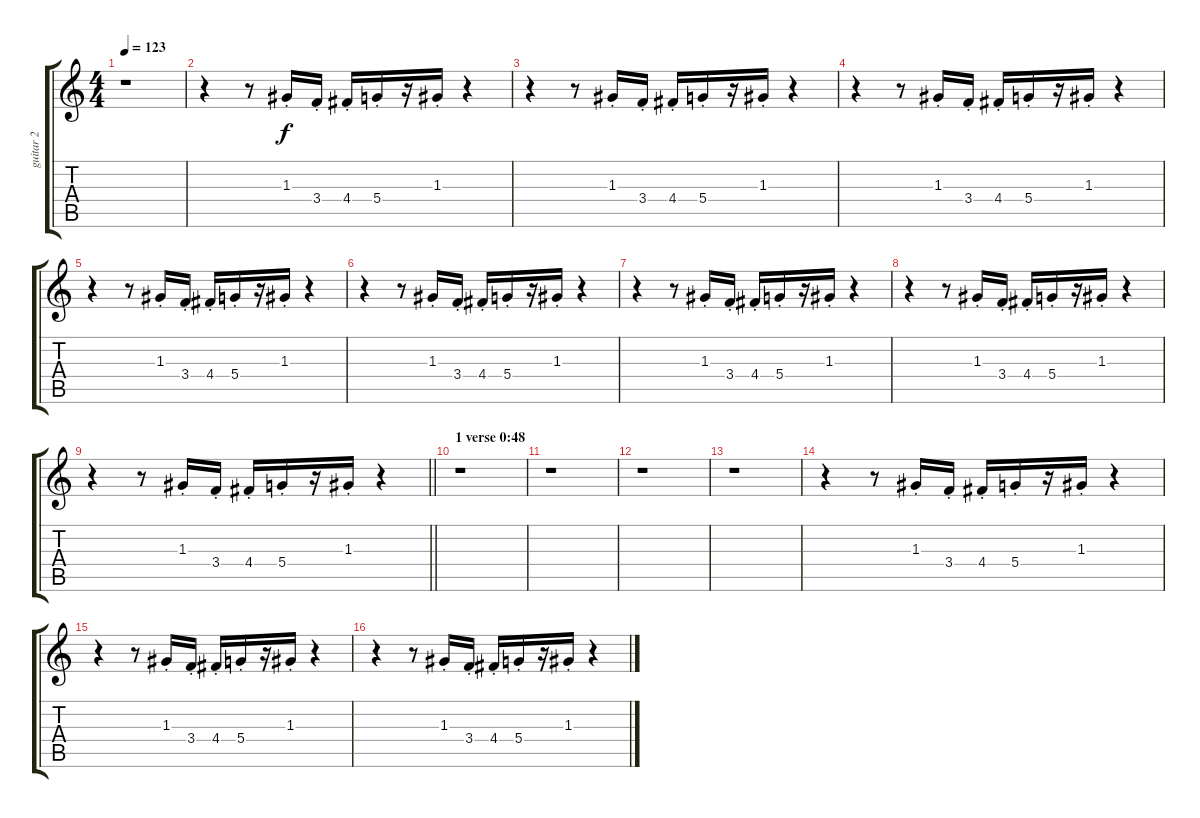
\track ("guitar 2" "guitar 2") {instrument electricguitarmuted}
\staff {score tabs}
\tuning (E4 B3 G3 D3 A2 E2) {hide}
\ts (4 4)
\tempo 123
\clef g2
\ks c
r.1{dy f} |
r.4 r.8 1.3{st}.16 3.4{st}.16 4.4{st}.16 5.4{st}.16 r.16 1.3{st}.16 r.4 |
r.4 r.8 1.3{st}.16 3.4{st}.16 4.4{st}.16 5.4{st}.16 r.16 1.3{st}.16 r.4 |
r.4 r.8 1.3{st}.16 3.4{st}.16 4.4{st}.16 5.4{st}.16 r.16 1.3{st}.16 r.4 |
r.4 r.8 1.3{st}.16 3.4{st}.16 4.4{st}.16 5.4{st}.16 r.16 1.3{st}.16 r.4 |
r.4 r.8 1.3{st}.16 3.4{st}.16 4.4{st}.16 5.4{st}.16 r.16 1.3{st}.16 r.4 |
r.4 r.8 1.3{st}.16 3.4{st}.16 4.4{st}.16 5.4{st}.16 r.16 1.3{st}.16 r.4 |
r.4 r.8 1.3{st}.16 3.4{st}.16 4.4{st}.16 5.4{st}.16 r.16 1.3{st}.16 r.4 |
\barLineRight lightlight
r.4 r.8 1.3{st}.16 3.4{st}.16 4.4{st}.16 5.4{st}.16 r.16 1.3{st}.16 r.4 |
\section ("" "1 verse 0:48")
r.1 |
r.1 |
r.1 |
r.1 |
r.4 r.8 1.3{st}.16 3.4{st}.16 4.4{st}.16 5.4{st}.16 r.16 1.3{st}.16 r.4 |
r.4 r.8 1.3{st}.16 3.4{st}.16 4.4{st}.16 5.4{st}.16 r.16 1.3{st}.16 r.4 |
r.4 r.8 1.3{st}.16 3.4{st}.16 4.4{st}.16 5.4{st}.16 r.16 1.3{st}.16 r.4
